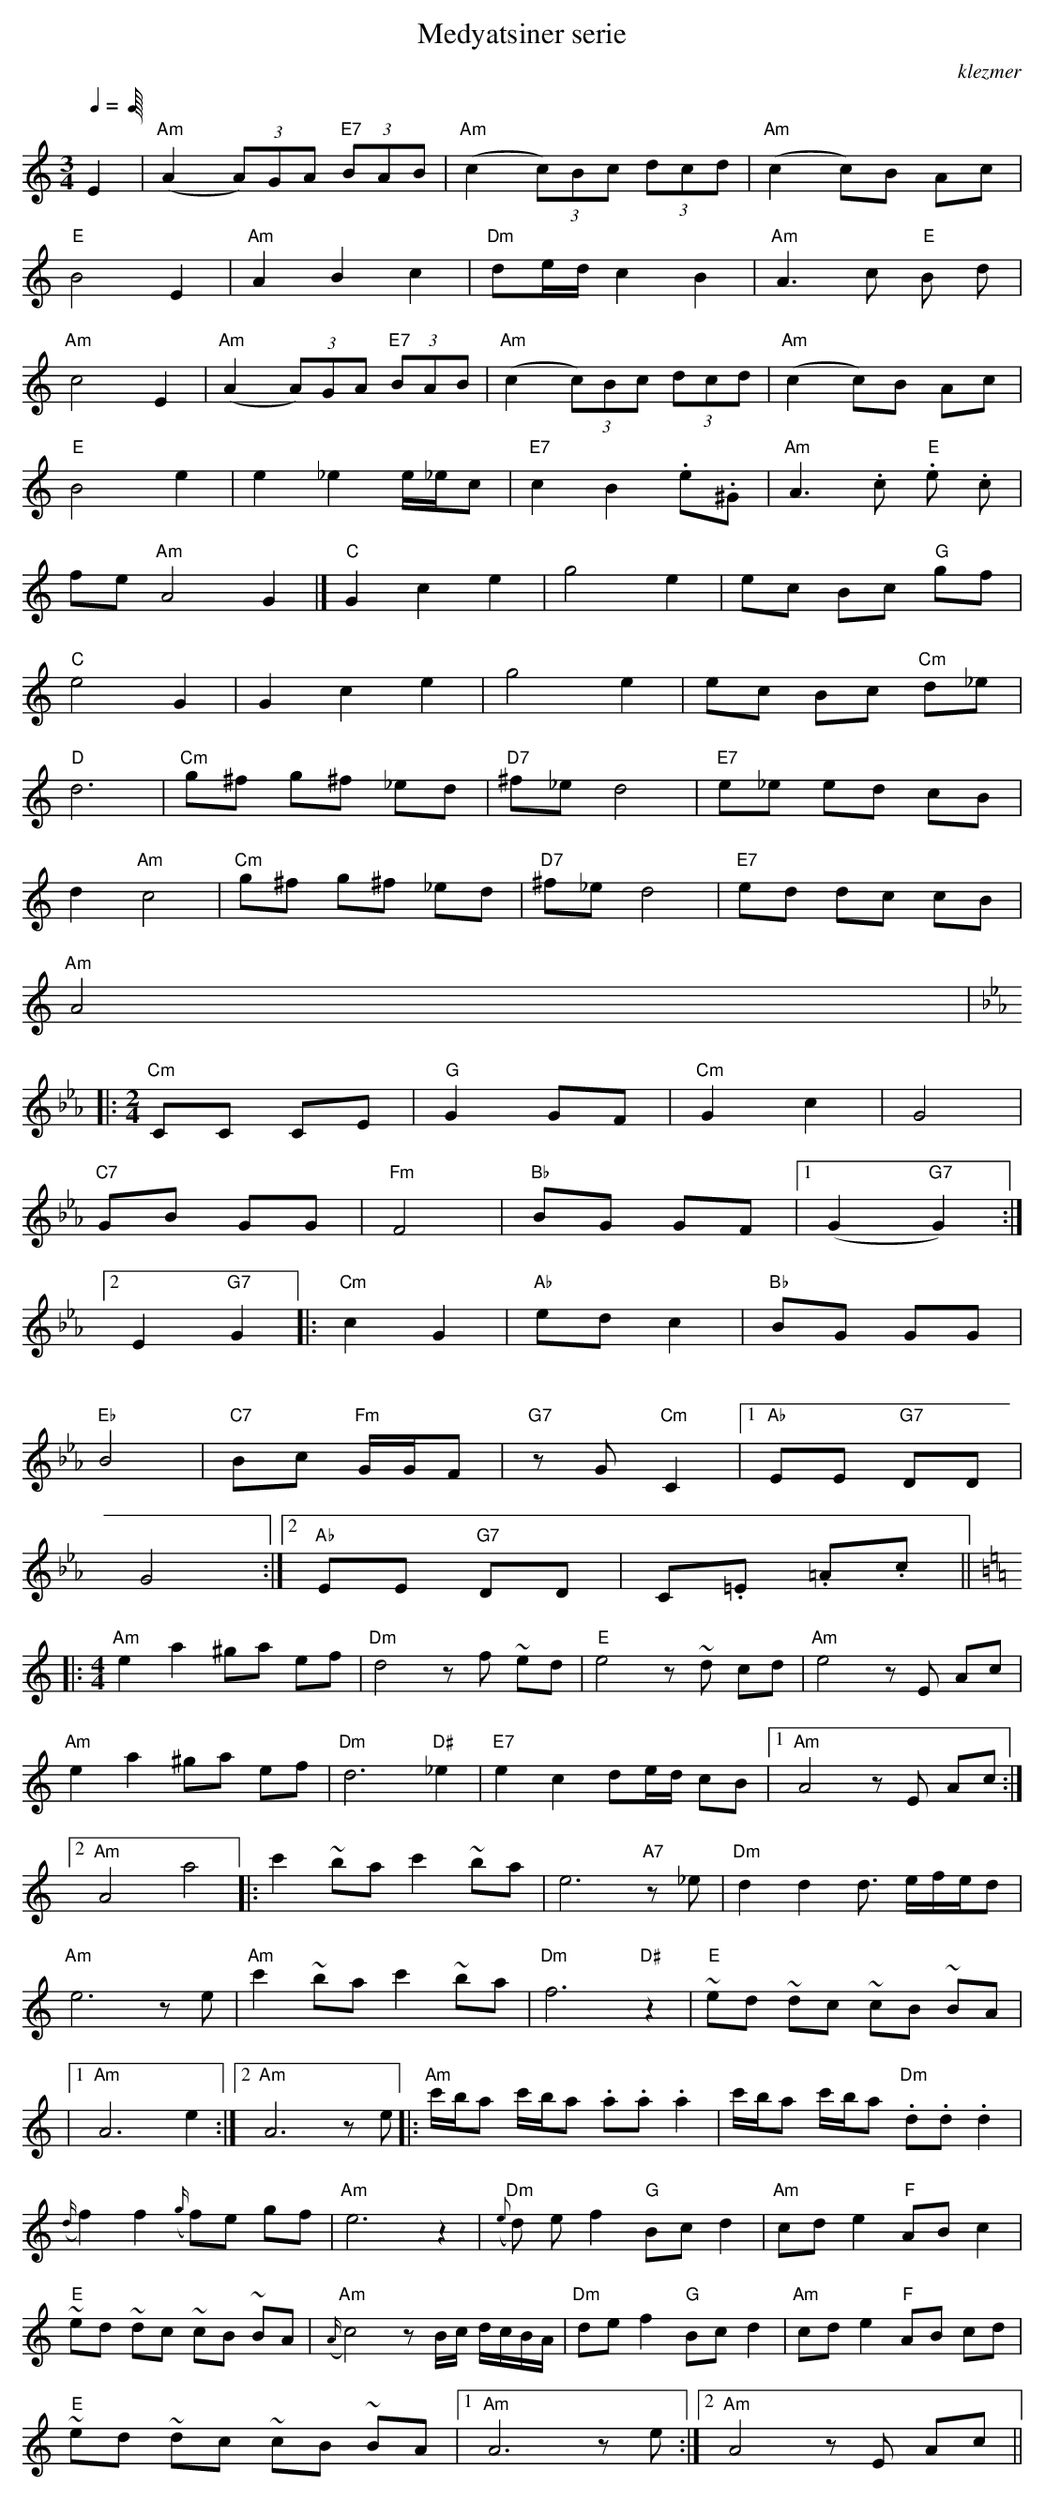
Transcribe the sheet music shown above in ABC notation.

X:1
T:Medyatsiner serie
O:klezmer
M:3/4
L:1/8
Q:1/4=
K:Am
V:1
E2 |"Am" (A2  (3A)GA "E7"  (3BAB |"Am" (c2  (3c)Bc  (3dcd |"Am" (c2 c)B Ac |
"E" B4 E2 |"Am" A2 B2 c2 |"Dm" de/d/ c2 B2 |"Am" A3 c"E" B d|
"Am" c4 E2 |"Am" (A2  (3A)GA "E7"  (3BAB |"Am" (c2  (3c)Bc  (3dcd |"Am" (c2 c)B Ac |
"E" B4 e2 |e2 _e2 e/_e/c |"E7" c2 B2 .e.^G |"Am" A3 .c"E" .e .c|
fine"Am" A4 G2 |]"C" G2 c2 e2 |g4 e2 |ec Bc "G" gf |
"C" e4 G2 |G2 c2 e2 |g4 e2 |ec Bc "Cm" d_e |
"D" d6 |"Cm" g^f g^f _ed |"D7" ^f_e d4 |"E7" e_e ed cB |
d2 "Am" c4 |"Cm" g^f g^f _ed |"D7" ^f_e d4 |"E7" ed dc cB |
"Am" A4  |:
M:2/4
K:Cm
"Cm" CC CE |"G" G2 GF |"Cm" G2 c2 |G4 |
"C7" GB GG |"Fm" F4 |"Bb" BG GF |1 (G2 "G7" G2) :|2
E2 "G7" G2 ||  |:"Cm" c2 G2 |"Ab" ed c2 |"Bb" BG GG |
"Eb" B4 |"C7" Bc "Fm" G/G/F |"G7" zG "Cm" C2 |1 "Ab" EE "G7" DD |
G4 :|2 "Ab" EE "G7" DD |C.=E .=A.c || |:
M:4/4
K:C
"Am" e2 a2 ^ga ef |"Dm" d4 zf ~ed |"E" e4 z~d cd |"Am" e4 zE Ac |
"Am" e2 a2 ^ga ef |"Dm" d6 "D#" _e2 |"E7" e2 c2 de/d/ cB |1 "Am" A4 zE Ac :|2
"Am" A4 a4 || |:c'2 ~ba c'2 ~ba |e6 "A7" z_e |"Dm" d2 d2 d3/2 e/f/e/d |
"Am" e6 ze |"Am" c'2 ~ba c'2 ~ba |"Dm" f6 "D#" z2 |"E" ~ed ~dc ~cB ~BA |
|1 "Am" A6 e2 :|2 "Am" A6 ze || |:"Am" c'/b/a c'/b/a .a.a .a2 |c'/b/a c'/b/a "Dm" .d.d .d2 |
{(d/}f2) f2 {(g/}f)e gf |"Am" e6 z2 |{(e}"Dm" d) ef2 "G" Bc d2 |"Am" cd e2 "F" AB c2 |
"E" ~ed ~dc ~cB ~BA |{(A/}"Am" c4) zB/c/ d/c/B/A/ |"Dm" de f2 "G" Bc d2 |"Am" cd e2 "F" AB cd |
"E" ~ed ~dc ~cB ~BA |1 "Am" A6 ze :|2 "Am" A4 zE Ac ||
